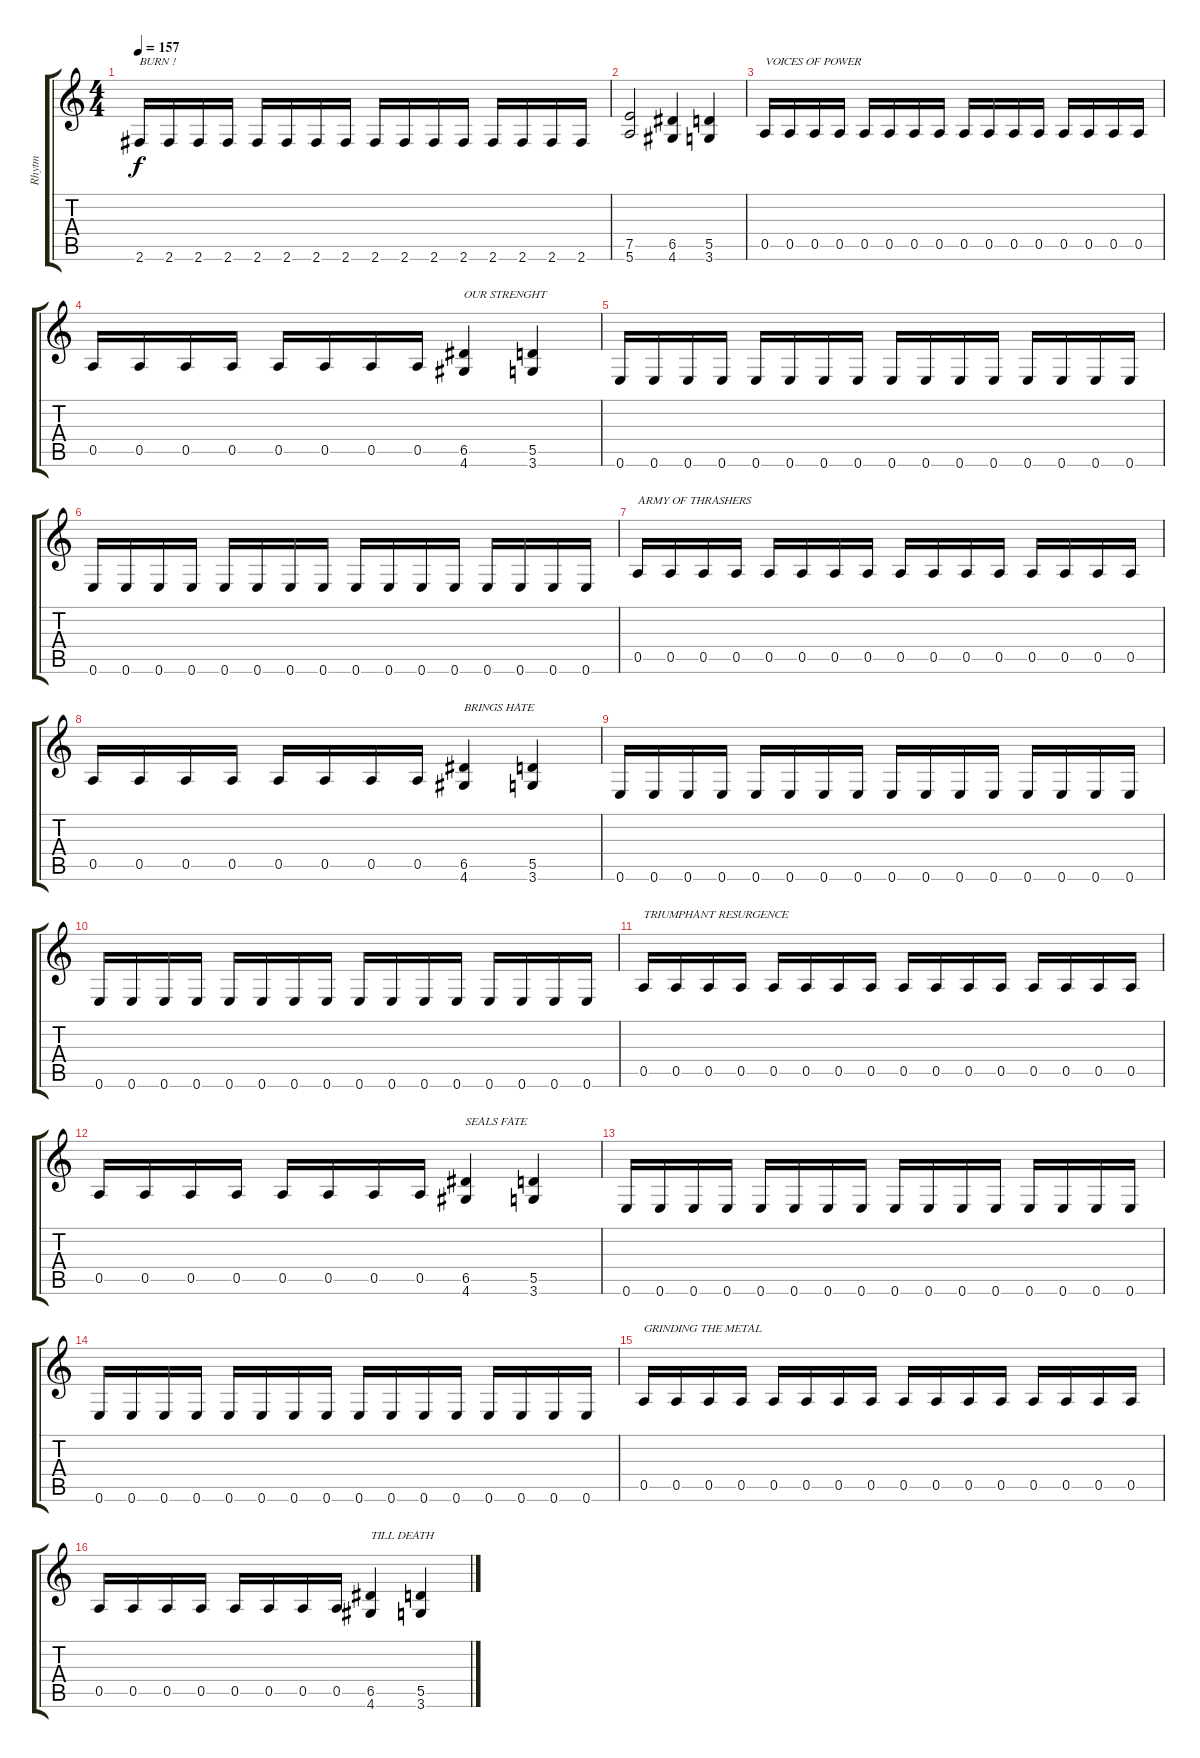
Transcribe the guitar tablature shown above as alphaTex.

\track ("Rhytm" "Rhytm") {instrument distortionguitar}
\staff {score tabs}
\tuning (E4 B3 G3 D3 A2 E2) {hide}
\ts (4 4)
\tempo 157
\clef g2
\ks c
2.6.16{txt "BURN !" dy f} 2.6.16 2.6.16 2.6.16 2.6.16 2.6.16 2.6.16 2.6.16 2.6.16 2.6.16 2.6.16 2.6.16 2.6.16 2.6.16 2.6.16 2.6.16 |
(7.5 5.6).2 (6.5 4.6).4 (5.5 3.6).4 |
0.5.16{txt "VOICES OF POWER"} 0.5.16 0.5.16 0.5.16 0.5.16 0.5.16 0.5.16 0.5.16 0.5.16 0.5.16 0.5.16 0.5.16 0.5.16 0.5.16 0.5.16 0.5.16 |
0.5.16 0.5.16 0.5.16 0.5.16 0.5.16 0.5.16 0.5.16 0.5.16 (6.5 4.6).4{txt "OUR STRENGHT"} (5.5 3.6).4 |
0.6.16 0.6.16 0.6.16 0.6.16 0.6.16 0.6.16 0.6.16 0.6.16 0.6.16 0.6.16 0.6.16 0.6.16 0.6.16 0.6.16 0.6.16 0.6.16 |
0.6.16 0.6.16 0.6.16 0.6.16 0.6.16 0.6.16 0.6.16 0.6.16 0.6.16 0.6.16 0.6.16 0.6.16 0.6.16 0.6.16 0.6.16 0.6.16 |
0.5.16{txt "ARMY OF THRASHERS"} 0.5.16 0.5.16 0.5.16 0.5.16 0.5.16 0.5.16 0.5.16 0.5.16 0.5.16 0.5.16 0.5.16 0.5.16 0.5.16 0.5.16 0.5.16 |
0.5.16 0.5.16 0.5.16 0.5.16 0.5.16 0.5.16 0.5.16 0.5.16 (6.5 4.6).4{txt "BRINGS HATE"} (5.5 3.6).4 |
0.6.16 0.6.16 0.6.16 0.6.16 0.6.16 0.6.16 0.6.16 0.6.16 0.6.16 0.6.16 0.6.16 0.6.16 0.6.16 0.6.16 0.6.16 0.6.16 |
0.6.16 0.6.16 0.6.16 0.6.16 0.6.16 0.6.16 0.6.16 0.6.16 0.6.16 0.6.16 0.6.16 0.6.16 0.6.16 0.6.16 0.6.16 0.6.16 |
0.5.16{txt "TRIUMPHANT RESURGENCE"} 0.5.16 0.5.16 0.5.16 0.5.16 0.5.16 0.5.16 0.5.16 0.5.16 0.5.16 0.5.16 0.5.16 0.5.16 0.5.16 0.5.16 0.5.16 |
0.5.16 0.5.16 0.5.16 0.5.16 0.5.16 0.5.16 0.5.16 0.5.16 (6.5 4.6).4{txt "SEALS FATE"} (5.5 3.6).4 |
0.6.16 0.6.16 0.6.16 0.6.16 0.6.16 0.6.16 0.6.16 0.6.16 0.6.16 0.6.16 0.6.16 0.6.16 0.6.16 0.6.16 0.6.16 0.6.16 |
0.6.16 0.6.16 0.6.16 0.6.16 0.6.16 0.6.16 0.6.16 0.6.16 0.6.16 0.6.16 0.6.16 0.6.16 0.6.16 0.6.16 0.6.16 0.6.16 |
0.5.16{txt "GRINDING THE METAL"} 0.5.16 0.5.16 0.5.16 0.5.16 0.5.16 0.5.16 0.5.16 0.5.16 0.5.16 0.5.16 0.5.16 0.5.16 0.5.16 0.5.16 0.5.16 |
0.5.16 0.5.16 0.5.16 0.5.16 0.5.16 0.5.16 0.5.16 0.5.16 (6.5 4.6).4{txt "TILL DEATH"} (5.5 3.6).4
